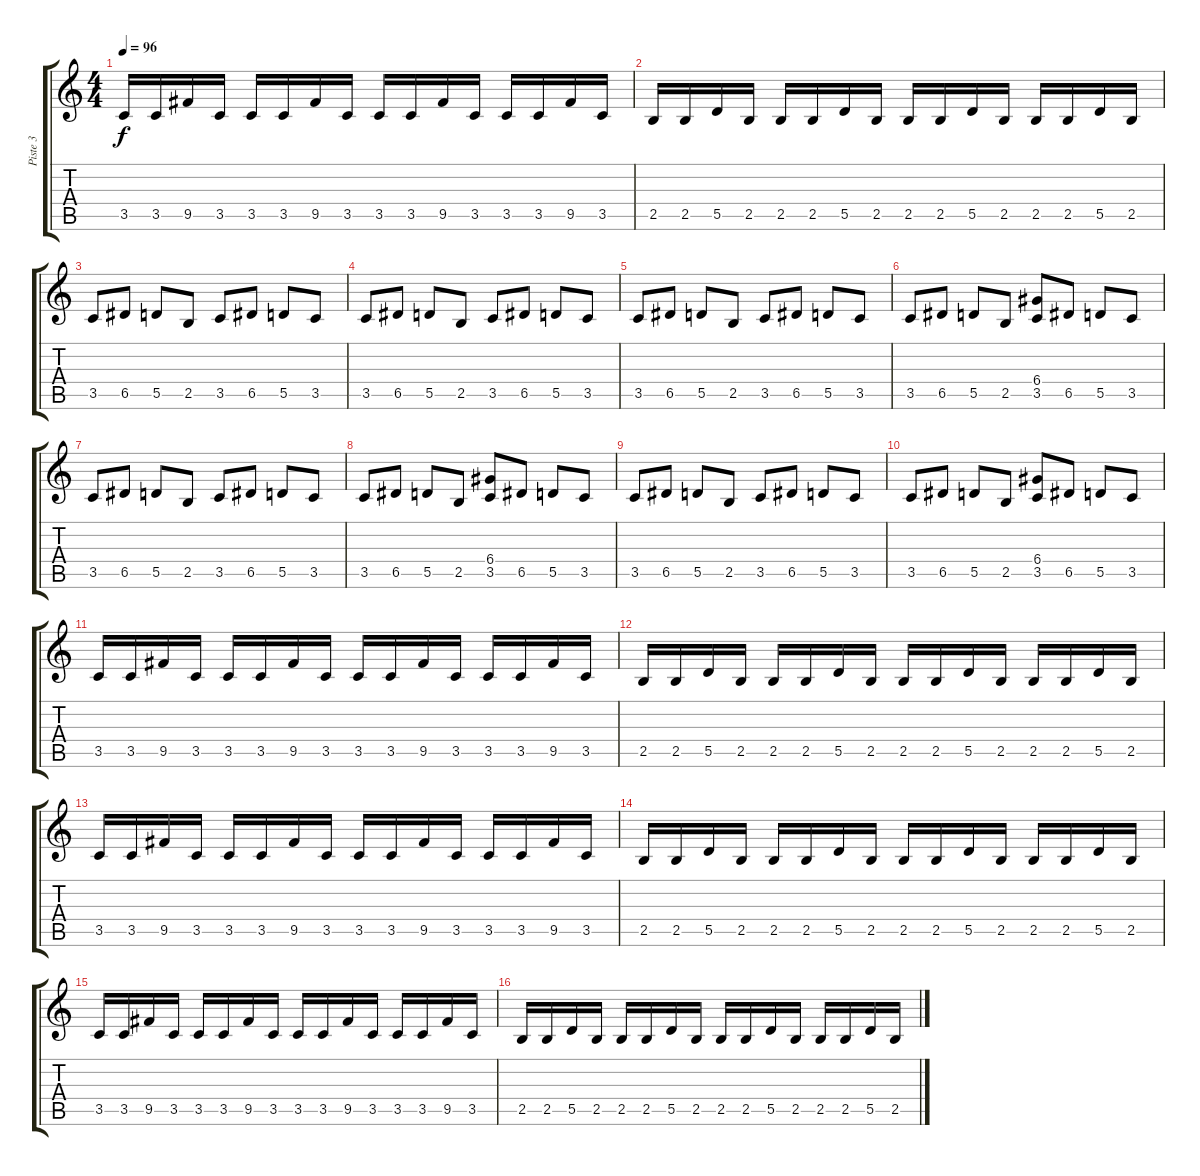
\track ("Piste 3" "Piste 3") {instrument acousticbass}
\staff {score tabs}
\tuning (E4 B3 G3 D3 A2 E2) {hide}
\ts (4 4)
\tempo 96
\clef g2
\ks c
3.5.16{dy f} 3.5.16 9.5.16 3.5.16 3.5.16 3.5.16 9.5.16 3.5.16 3.5.16 3.5.16 9.5.16 3.5.16 3.5.16 3.5.16 9.5.16 3.5.16 |
2.5.16 2.5.16 5.5.16 2.5.16 2.5.16 2.5.16 5.5.16 2.5.16 2.5.16 2.5.16 5.5.16 2.5.16 2.5.16 2.5.16 5.5.16 2.5.16 |
3.5.8 6.5.8 5.5.8 2.5.8 3.5.8 6.5.8 5.5.8 3.5.8 |
3.5.8 6.5.8 5.5.8 2.5.8 3.5.8 6.5.8 5.5.8 3.5.8 |
3.5.8 6.5.8 5.5.8 2.5.8 3.5.8 6.5.8 5.5.8 3.5.8 |
3.5.8 6.5.8 5.5.8 2.5.8 (6.4 3.5).8 6.5.8 5.5.8 3.5.8 |
3.5.8 6.5.8 5.5.8 2.5.8 3.5.8 6.5.8 5.5.8 3.5.8 |
3.5.8 6.5.8 5.5.8 2.5.8 (6.4 3.5).8 6.5.8 5.5.8 3.5.8 |
3.5.8 6.5.8 5.5.8 2.5.8 3.5.8 6.5.8 5.5.8 3.5.8 |
3.5.8 6.5.8 5.5.8 2.5.8 (6.4 3.5).8 6.5.8 5.5.8 3.5.8 |
3.5.16 3.5.16 9.5.16 3.5.16 3.5.16 3.5.16 9.5.16 3.5.16 3.5.16 3.5.16 9.5.16 3.5.16 3.5.16 3.5.16 9.5.16 3.5.16 |
2.5.16 2.5.16 5.5.16 2.5.16 2.5.16 2.5.16 5.5.16 2.5.16 2.5.16 2.5.16 5.5.16 2.5.16 2.5.16 2.5.16 5.5.16 2.5.16 |
3.5.16 3.5.16 9.5.16 3.5.16 3.5.16 3.5.16 9.5.16 3.5.16 3.5.16 3.5.16 9.5.16 3.5.16 3.5.16 3.5.16 9.5.16 3.5.16 |
2.5.16 2.5.16 5.5.16 2.5.16 2.5.16 2.5.16 5.5.16 2.5.16 2.5.16 2.5.16 5.5.16 2.5.16 2.5.16 2.5.16 5.5.16 2.5.16 |
3.5.16 3.5.16 9.5.16 3.5.16 3.5.16 3.5.16 9.5.16 3.5.16 3.5.16 3.5.16 9.5.16 3.5.16 3.5.16 3.5.16 9.5.16 3.5.16 |
2.5.16 2.5.16 5.5.16 2.5.16 2.5.16 2.5.16 5.5.16 2.5.16 2.5.16 2.5.16 5.5.16 2.5.16 2.5.16 2.5.16 5.5.16 2.5.16
